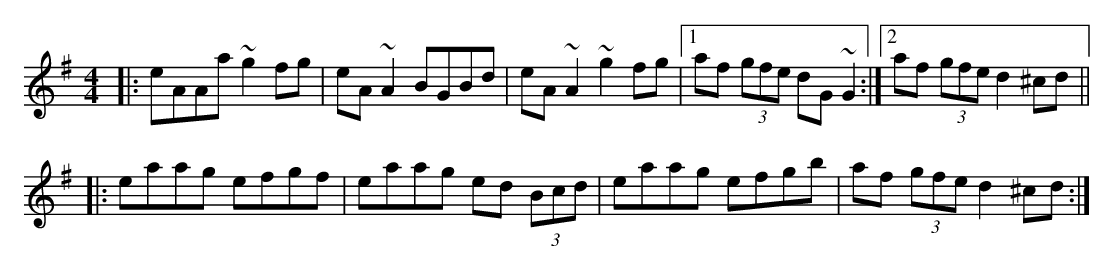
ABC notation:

X:1
M:4/4
K:Ador
|:eAAa ~g2fg|eA~A2 BGBd|eA~A2 ~g2fg|1 af (3gfe dG~G2:|2 af (3gfe d2^cd||
|:eaag efgf|eaag ed (3Bcd|eaag efgb|af (3gfe d2^cd:|
